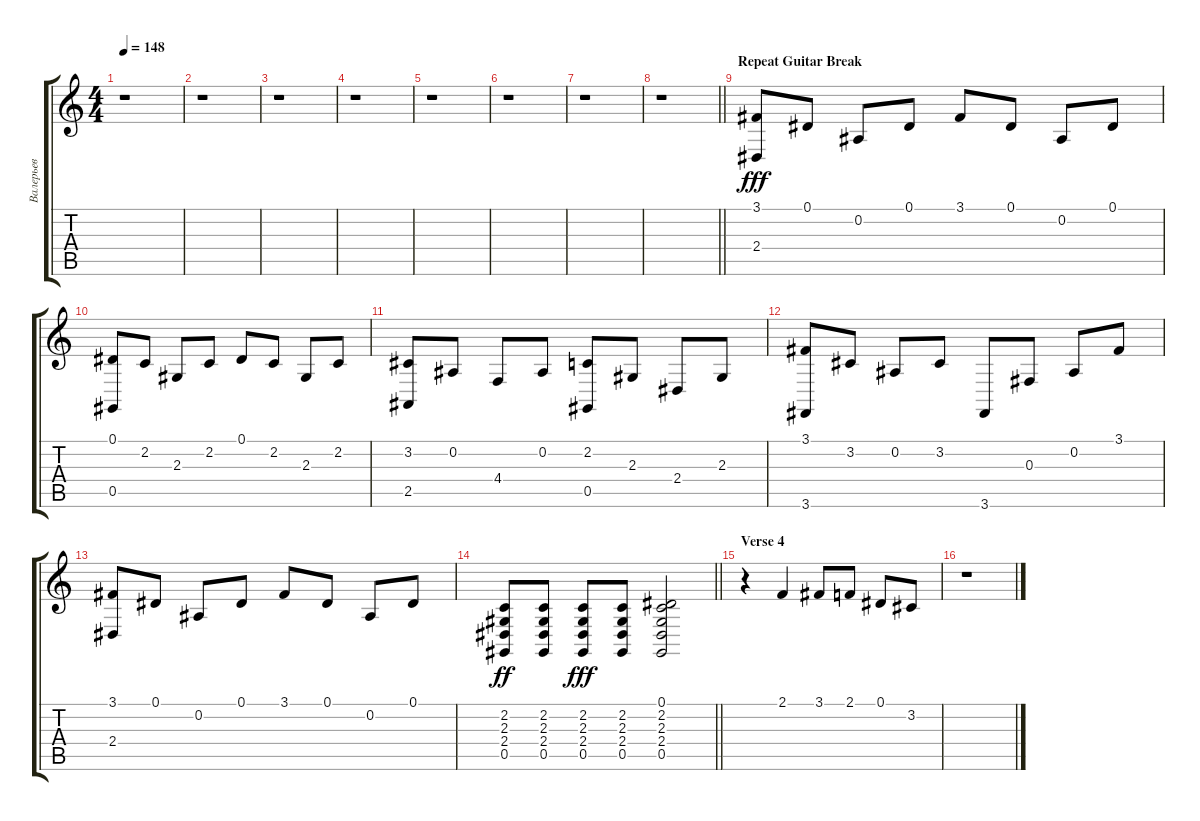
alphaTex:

\track ("Валерьев" "Валерьев") {instrument brightacousticpiano}
\staff {score tabs}
\tuning (Eb4 Bb3 Gb3 Db3 Ab2 Eb2) {hide}
\ts (4 4)
\tempo 148
\clef g2
\ks c
r.1{dy fff} |
r.1 |
r.1 |
r.1 |
r.1 |
r.1 |
r.1 |
\barLineRight lightlight
r.1 |
\section ("" "Repeat Guitar Break")
(3.1 2.4).8 0.1.8 0.2.8 0.1.8 3.1.8 0.1.8 0.2.8 0.1.8 |
(0.1 0.5).8 2.2.8 2.3.8 2.2.8 0.1.8 2.2.8 2.3.8 2.2.8 |
(3.2 2.5).8 0.2.8 4.4.8 0.2.8 (2.2 0.5).8 2.3.8 2.4.8 2.3.8 |
(3.1 3.6).8 3.2.8 0.2.8 3.2.8 3.6.8 0.3.8 0.2.8 3.1.8 |
(3.1 2.4).8 0.1.8 0.2.8 0.1.8 3.1.8 0.1.8 0.2.8 0.1.8 |
\barLineRight lightlight
(2.2 2.3 2.4 0.5).8{dy ff} (2.2 2.3 2.4 0.5).8 (2.2 2.3 2.4 0.5).8{dy fff} (2.2 2.3 2.4 0.5).8 (0.1 2.2 2.3 2.4 0.5).2 |
\section ("" "Verse 4")
r.4 2.1.4 3.1.8 2.1.8 0.1.8 3.2.8 |
r.1
